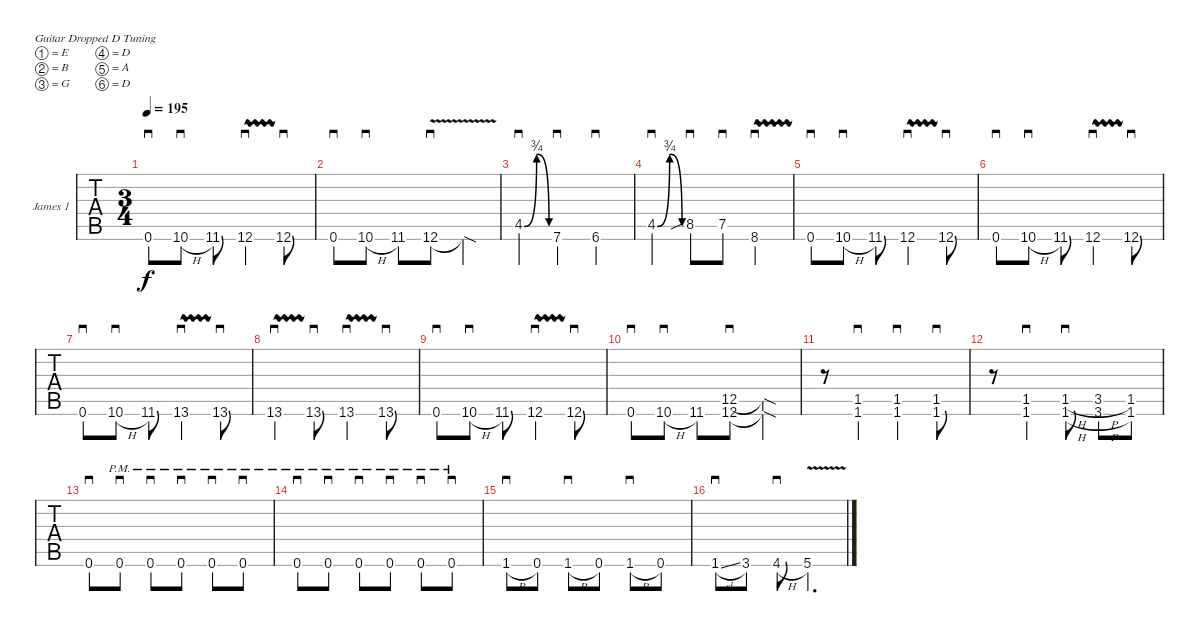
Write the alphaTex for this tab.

\bracketExtendMode groupsimilarinstruments
\firstSystemTrackNameOrientation horizontal
\otherSystemsTrackNameOrientation horizontal
\track ("Guitar 1" "James 1") {instrument distortionguitar}
\staff {tabs}
\tuning (E4 B3 G3 D3 A2 D2)
\ts (3 4)
\tempo 195
\clef g2
\ks c
0.6.8{sd dy f} 10.6{h}.8{sd} 11.6.8 12.6{vw}.4{sd} 12.6.8{sd} |
0.6.8{sd} 10.6{h}.8{sd} 11.6.8 12.6{v}.8{sd} 12.6{v sod t}.4 |
4.5{be (bendrelease 0 0 30 3 30 3 60 0)}.4{sd} 7.6.4{sd} 6.6.4{sd} |
4.5{be (bendrelease 0 0 30 3 30 3 60 0)}.4{sd} 8.5{sib}.8{sd} 7.5.8{sd} 8.6{vw}.4{sd} |
0.6.8{sd} 10.6{h}.8{sd} 11.6.8 12.6{vw}.4{sd} 12.6.8{sd} |
0.6.8{sd} 10.6{h}.8{sd} 11.6.8 12.6{vw}.4{sd} 12.6.8{sd} |
0.6.8{sd} 10.6{h}.8{sd} 11.6.8 13.6{vw}.4{sd} 13.6.8{sd} |
13.6{vw}.4{sd} 13.6.8{sd} 13.6{vw}.4{sd} 13.6.8{sd} |
0.6.8{sd} 10.6{h}.8{sd} 11.6.8 12.6{vw}.4{sd} 12.6.8{sd} |
0.6.8{sd} 10.6{h}.8{sd} 11.6.8 (12.5 12.6).8{sd} (12.5{sod t} 12.6{sod t}).4 |
r.8 (1.5{st} 1.6{st}).4{sd} (1.5{st} 1.6{st}).4{sd} (1.5 1.6).8{sd} |
r.8 (1.5{st} 1.6{st}).4{sd} (1.5{h} 1.6{h}).8{sd} (3.5{h} 3.6{h}).8 (1.5 1.6).8 |
0.6.8{sd} 0.6{pm}.8{sd} 0.6{pm}.8{sd} 0.6{pm}.8{sd} 0.6{pm}.8{sd} 0.6{pm}.8{sd} |
0.6{pm}.8{sd} 0.6{pm}.8{sd} 0.6{pm}.8{sd} 0.6{pm}.8{sd} 0.6{pm}.8{sd} 0.6{pm}.8{sd} |
1.6{h}.8{sd} 0.6.8 1.6{h}.8{sd} 0.6.8 1.6{h}.8{sd} 0.6.8 |
1.6{sl}.8{sd} 3.6.8 4.6{h}.8{sd} 5.6{v}.4{d}
